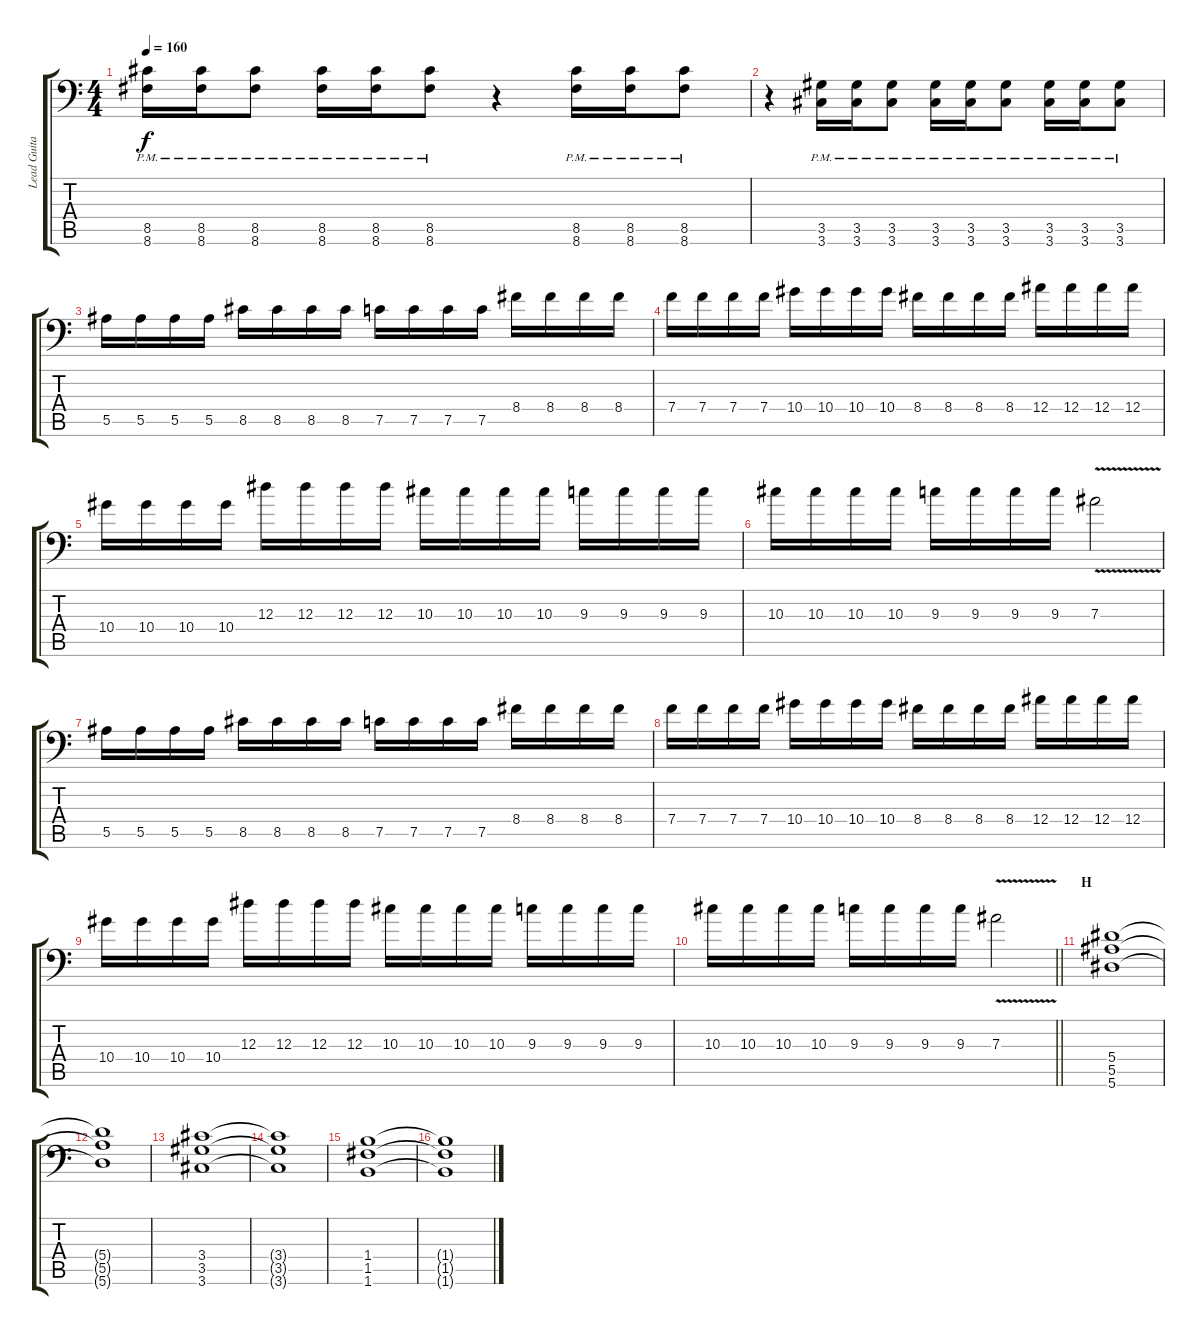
\track ("Lead Guitar: Michael Bujaki" "Lead Guita") {instrument overdrivenguitar}
\staff {score tabs}
\tuning (C4 G3 Eb3 Bb2 F2 Bb1) {hide}
\ts (4 4)
\tempo 160
\clef f4
\ks c
(8.5{pm} 8.6{pm}).16{dy f} (8.5{pm} 8.6{pm}).16 (8.5{pm} 8.6{pm}).8 (8.5{pm} 8.6{pm}).16 (8.5{pm} 8.6{pm}).16 (8.5{pm} 8.6{pm}).8 r.4 (8.5{pm} 8.6{pm}).16 (8.5{pm} 8.6{pm}).16 (8.5{pm} 8.6{pm}).8 |
r.4 (3.5{pm} 3.6{pm}).16 (3.5{pm} 3.6{pm}).16 (3.5{pm} 3.6{pm}).8 (3.5{pm} 3.6{pm}).16 (3.5{pm} 3.6{pm}).16 (3.5{pm} 3.6{pm}).8 (3.5{pm} 3.6{pm}).16 (3.5{pm} 3.6{pm}).16 (3.5{pm} 3.6{pm}).8 |
5.5.16 5.5.16 5.5.16 5.5.16 8.5.16 8.5.16 8.5.16 8.5.16 7.5.16 7.5.16 7.5.16 7.5.16 8.4.16 8.4.16 8.4.16 8.4.16 |
7.4.16 7.4.16 7.4.16 7.4.16 10.4.16 10.4.16 10.4.16 10.4.16 8.4.16 8.4.16 8.4.16 8.4.16 12.4.16 12.4.16 12.4.16 12.4.16 |
10.4.16 10.4.16 10.4.16 10.4.16 12.3.16 12.3.16 12.3.16 12.3.16 10.3.16 10.3.16 10.3.16 10.3.16 9.3.16 9.3.16 9.3.16 9.3.16 |
10.3.16 10.3.16 10.3.16 10.3.16 9.3.16 9.3.16 9.3.16 9.3.16 7.3{v}.2 |
5.5.16 5.5.16 5.5.16 5.5.16 8.5.16 8.5.16 8.5.16 8.5.16 7.5.16 7.5.16 7.5.16 7.5.16 8.4.16 8.4.16 8.4.16 8.4.16 |
7.4.16 7.4.16 7.4.16 7.4.16 10.4.16 10.4.16 10.4.16 10.4.16 8.4.16 8.4.16 8.4.16 8.4.16 12.4.16 12.4.16 12.4.16 12.4.16 |
10.4.16 10.4.16 10.4.16 10.4.16 12.3.16 12.3.16 12.3.16 12.3.16 10.3.16 10.3.16 10.3.16 10.3.16 9.3.16 9.3.16 9.3.16 9.3.16 |
\barLineRight lightlight
10.3.16 10.3.16 10.3.16 10.3.16 9.3.16 9.3.16 9.3.16 9.3.16 7.3{v}.2 |
\section ("" "H")
(5.4 5.5 5.6).1 |
(5.4{t} 5.5{t} 5.6{t}).1 |
(3.4 3.5 3.6).1 |
(3.4{t} 3.5{t} 3.6{t}).1 |
(1.4 1.5 1.6).1 |
(1.4{t} 1.5{t} 1.6{t}).1
